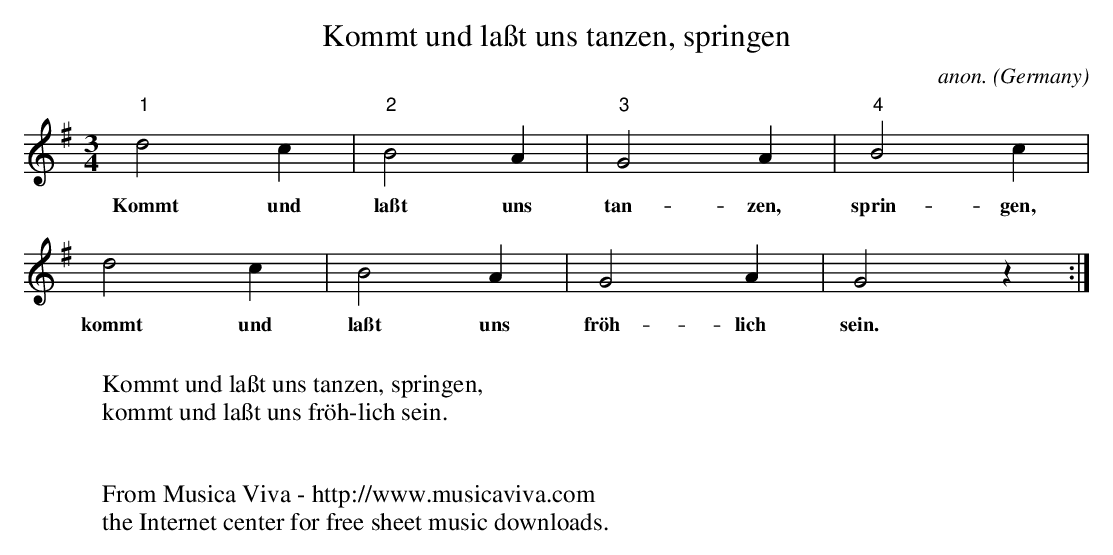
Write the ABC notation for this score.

X:1
T:Kommt und la\sst uns tanzen, springen
C:anon.
O:Germany
M:3/4
L:1/4
K:G
"1"d2c|"2"B2A|"3"G2A|"4"B2c|
w:Kommt und la\sst uns tan-zen, sprin-gen,
d2c|B2A|G2A|G2 z:|
w:kommt und la\sst uns fr\"oh-lich sein.
W:
W:Kommt und la\sst uns tanzen, springen,
W:kommt und la\sst uns fr\"oh-lich sein.
W:
W:
W:  From Musica Viva - http://www.musicaviva.com
W:  the Internet center for free sheet music downloads.
